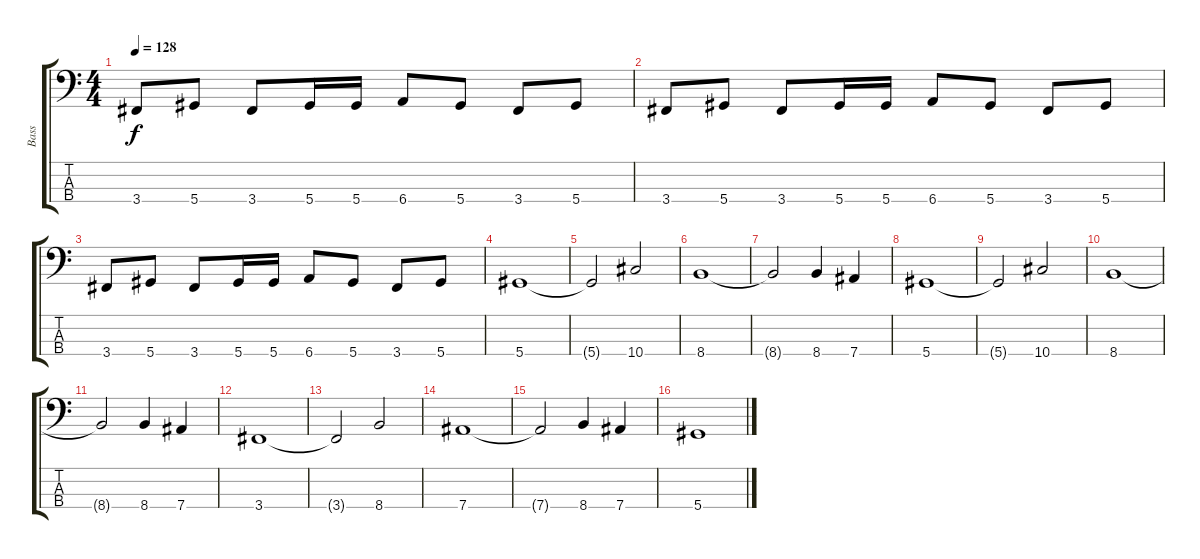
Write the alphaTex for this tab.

\track ("Bass" "Bass") {instrument electricbassfinger}
\staff {score tabs}
\tuning (Gb2 Db2 Ab1 Eb1) {hide}
\ts (4 4)
\tempo 128
\clef f4
\ks c
3.4.8{dy f} 5.4.8 3.4.8 5.4.16 5.4.16 6.4.8 5.4.8 3.4.8 5.4.8 |
3.4.8 5.4.8 3.4.8 5.4.16 5.4.16 6.4.8 5.4.8 3.4.8 5.4.8 |
3.4.8 5.4.8 3.4.8 5.4.16 5.4.16 6.4.8 5.4.8 3.4.8 5.4.8 |
\section ("" "")
5.4.1 |
5.4{t}.2 10.4.2 |
8.4.1 |
8.4{t}.2 8.4.4 7.4.4 |
5.4.1 |
5.4{t}.2 10.4.2 |
8.4.1 |
8.4{t}.2 8.4.4 7.4.4 |
3.4.1 |
3.4{t}.2 8.4.2 |
7.4.1 |
7.4{t}.2 8.4.4 7.4.4 |
5.4.1
